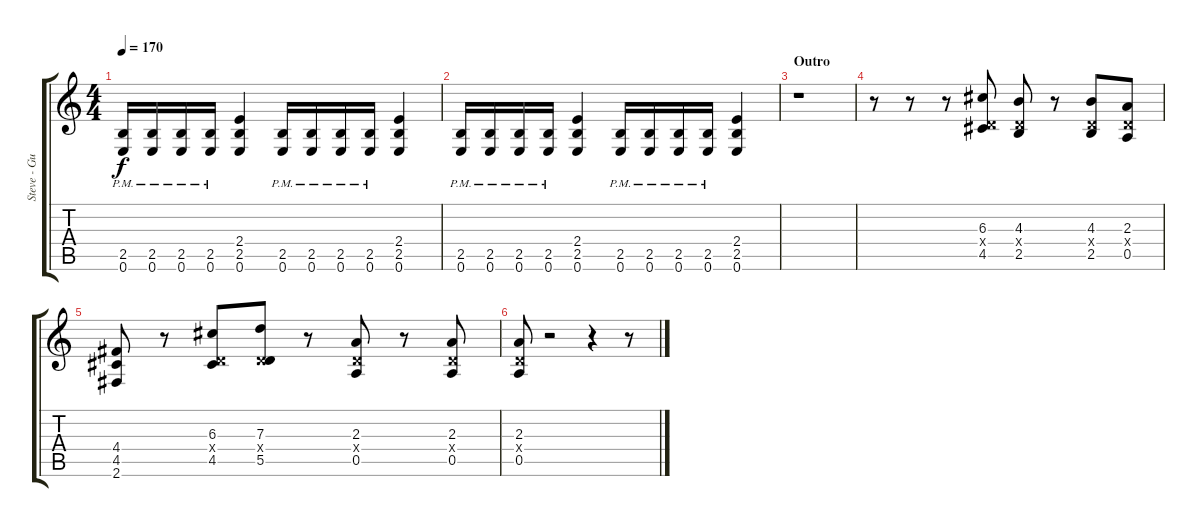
\track ("Steve - Guitar" "Steve - Gu") {instrument distortionguitar}
\staff {score tabs}
\tuning (E4 B3 G3 D3 A2 E2) {hide}
\ts (4 4)
\tempo 170
\clef g2
\ks c
(2.5{pm} 0.6{pm}).16{dy f} (2.5{pm} 0.6{pm}).16 (2.5{pm} 0.6{pm}).16 (2.5{pm} 0.6{pm}).16 (2.4 2.5 0.6).4 (2.5{pm} 0.6{pm}).16 (2.5{pm} 0.6{pm}).16 (2.5{pm} 0.6{pm}).16 (2.5{pm} 0.6{pm}).16 (2.4 2.5 0.6).4 |
(2.5{pm} 0.6{pm}).16 (2.5{pm} 0.6{pm}).16 (2.5{pm} 0.6{pm}).16 (2.5{pm} 0.6{pm}).16 (2.4 2.5 0.6).4 (2.5{pm} 0.6{pm}).16 (2.5{pm} 0.6{pm}).16 (2.5{pm} 0.6{pm}).16 (2.5{pm} 0.6{pm}).16 (2.4 2.5 0.6).4 |
\section ("" "Outro")
r.1 |
r.8 r.8 r.8 (6.3 0.4{x} 4.5).8 (4.3 0.4{x} 2.5).8 r.8 (4.3 0.4{x} 2.5).8 (2.3 0.4{x} 0.5).8 |
(4.4 4.5 2.6).8 r.8 (6.3 0.4{x} 4.5).8 (7.3 0.4{x} 5.5).8 r.8 (2.3 0.4{x} 0.5).8 r.8 (2.3 0.4{x} 0.5).8 |
(2.3 0.4{x} 0.5).8 r.2 r.4 r.8
